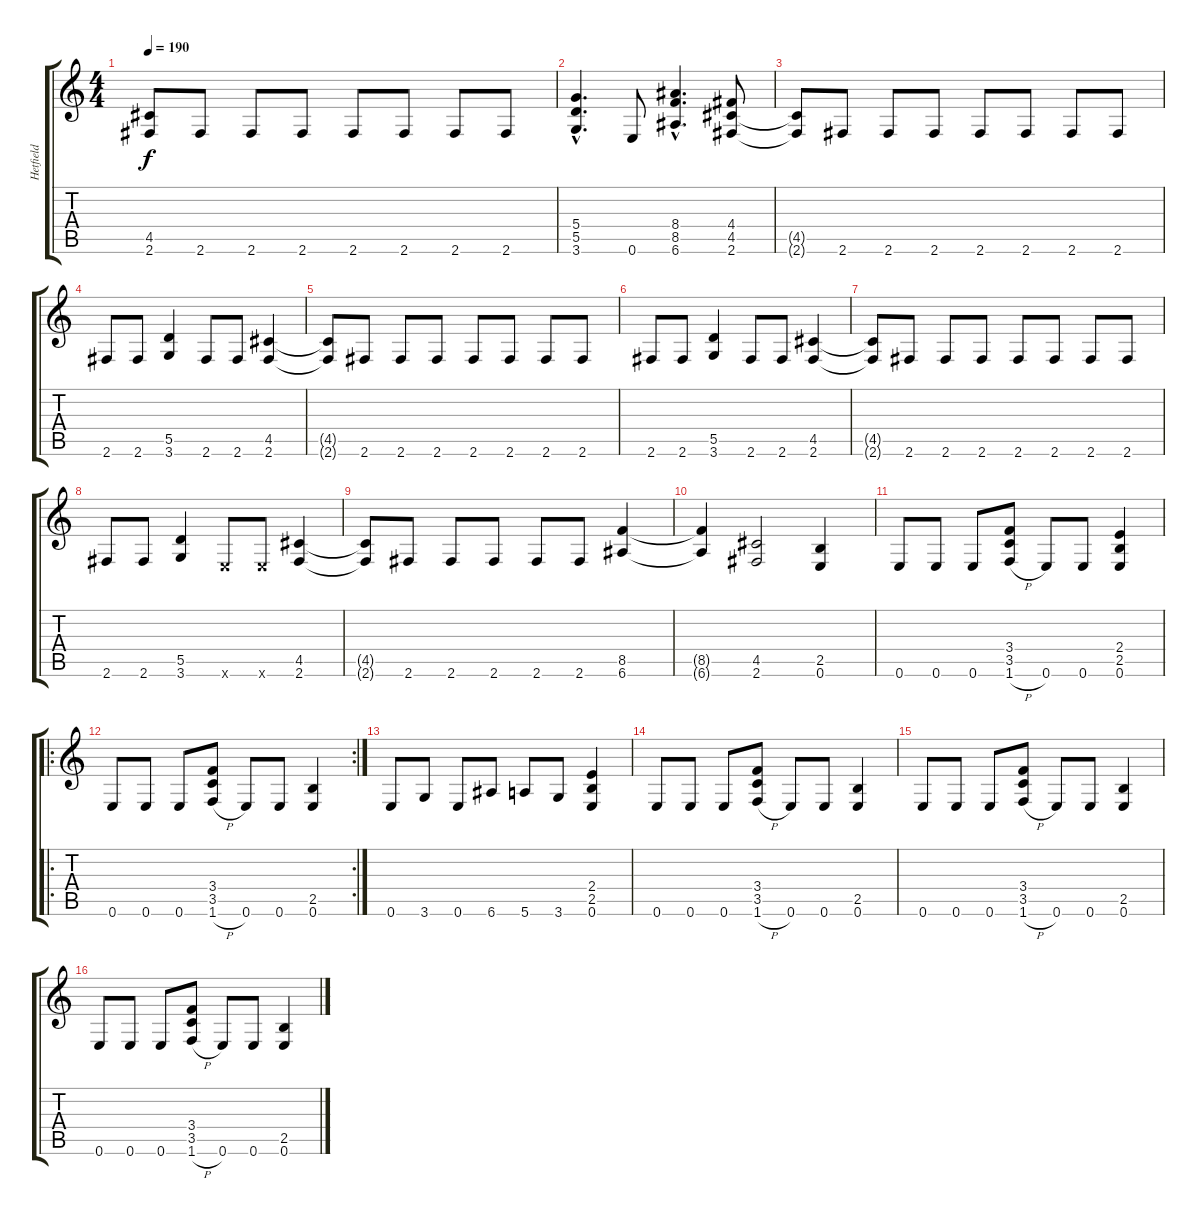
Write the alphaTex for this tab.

\track ("Hetfield" "Hetfield") {instrument distortionguitar}
\staff {score tabs}
\tuning (E4 B3 G3 D3 A2 E2) {hide}
\ts (4 4)
\tempo 190
\clef g2
\ks c
(4.5{t} 2.6{t}).8{dy f} 2.6.8 2.6.8 2.6.8 2.6.8 2.6.8 2.6.8 2.6.8 |
(5.4{hac} 5.5{hac} 3.6{hac}).4{d} 0.6.8 (8.4{hac} 8.5{hac} 6.6{hac}).4{d} (4.4 4.5 2.6).8 |
(4.5{t} 2.6{t}).8 2.6.8 2.6.8 2.6.8 2.6.8 2.6.8 2.6.8 2.6.8 |
2.6.8 2.6.8 (5.5 3.6).4 2.6.8 2.6.8 (4.5 2.6).4 |
(4.5{t} 2.6{t}).8 2.6.8 2.6.8 2.6.8 2.6.8 2.6.8 2.6.8 2.6.8 |
2.6.8 2.6.8 (5.5 3.6).4 2.6.8 2.6.8 (4.5 2.6).4 |
(4.5{t} 2.6{t}).8 2.6.8 2.6.8 2.6.8 2.6.8 2.6.8 2.6.8 2.6.8 |
2.6.8 2.6.8 (5.5 3.6).4 0.6{x}.8 0.6{x}.8 (4.5 2.6).4 |
(4.5{t} 2.6{t}).8 2.6.8 2.6.8 2.6.8 2.6.8 2.6.8 (8.5 6.6).4 |
(8.5{t} 6.6{t}).4 (4.5 2.6).2 (2.5 0.6).4 |
0.6.8 0.6.8 0.6.8 (3.4 3.5 1.6{h}).8 0.6.8 0.6.8 (2.4 2.5 0.6).4 |
\ro
\rc 2
0.6.8 0.6.8 0.6.8 (3.4 3.5 1.6{h}).8 0.6.8 0.6.8 (2.5 0.6).4 |
0.6.8 3.6.8 0.6.8 6.6.8 5.6.8 3.6.8 (2.4 2.5 0.6).4 |
0.6.8 0.6.8 0.6.8 (3.4 3.5 1.6{h}).8 0.6.8 0.6.8 (2.5 0.6).4 |
0.6.8 0.6.8 0.6.8 (3.4 3.5 1.6{h}).8 0.6.8 0.6.8 (2.5 0.6).4 |
0.6.8 0.6.8 0.6.8 (3.4 3.5 1.6{h}).8 0.6.8 0.6.8 (2.5 0.6).4
